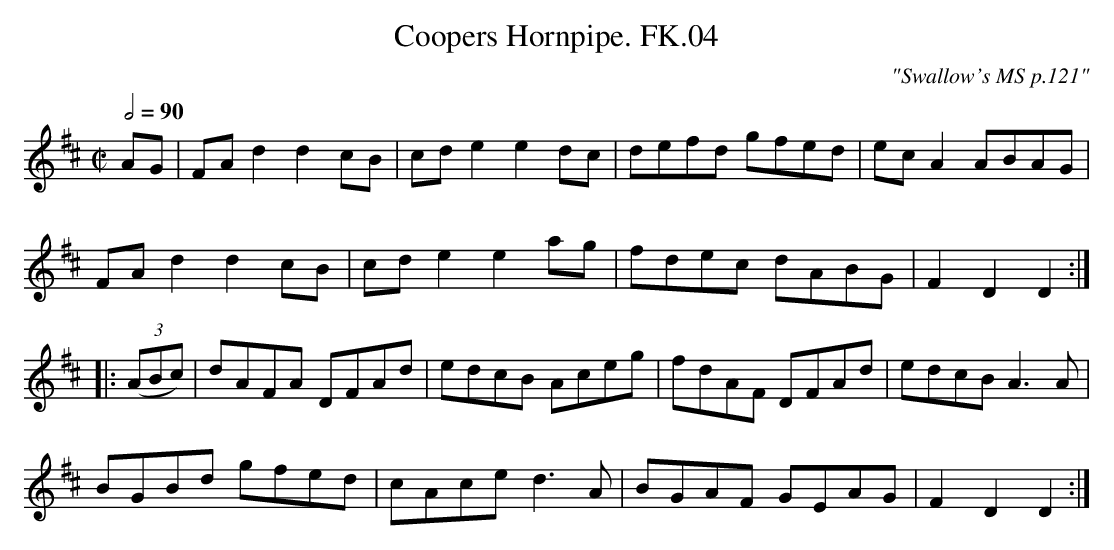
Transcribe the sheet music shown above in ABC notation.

X:1
T:Coopers Hornpipe. FK.04
M:C|
L:1/8
Q:1/2=90
C:"Swallow's MS p.121"
K:D
AG | FA d2 d2 cB | cd e2 e2 dc | defd gfed | ec A2 ABAG |
FA d2d2 cB | cd e2 e2 ag | fdec dABG | F2 D2D2 :|
|:((3ABc) | dAFA DFAd | edcB Aceg | fdAF DFAd | edcB A3 A |
BGBd gfed | cAce d3 A | BGAF GEAG | F2 D2D2 :|
